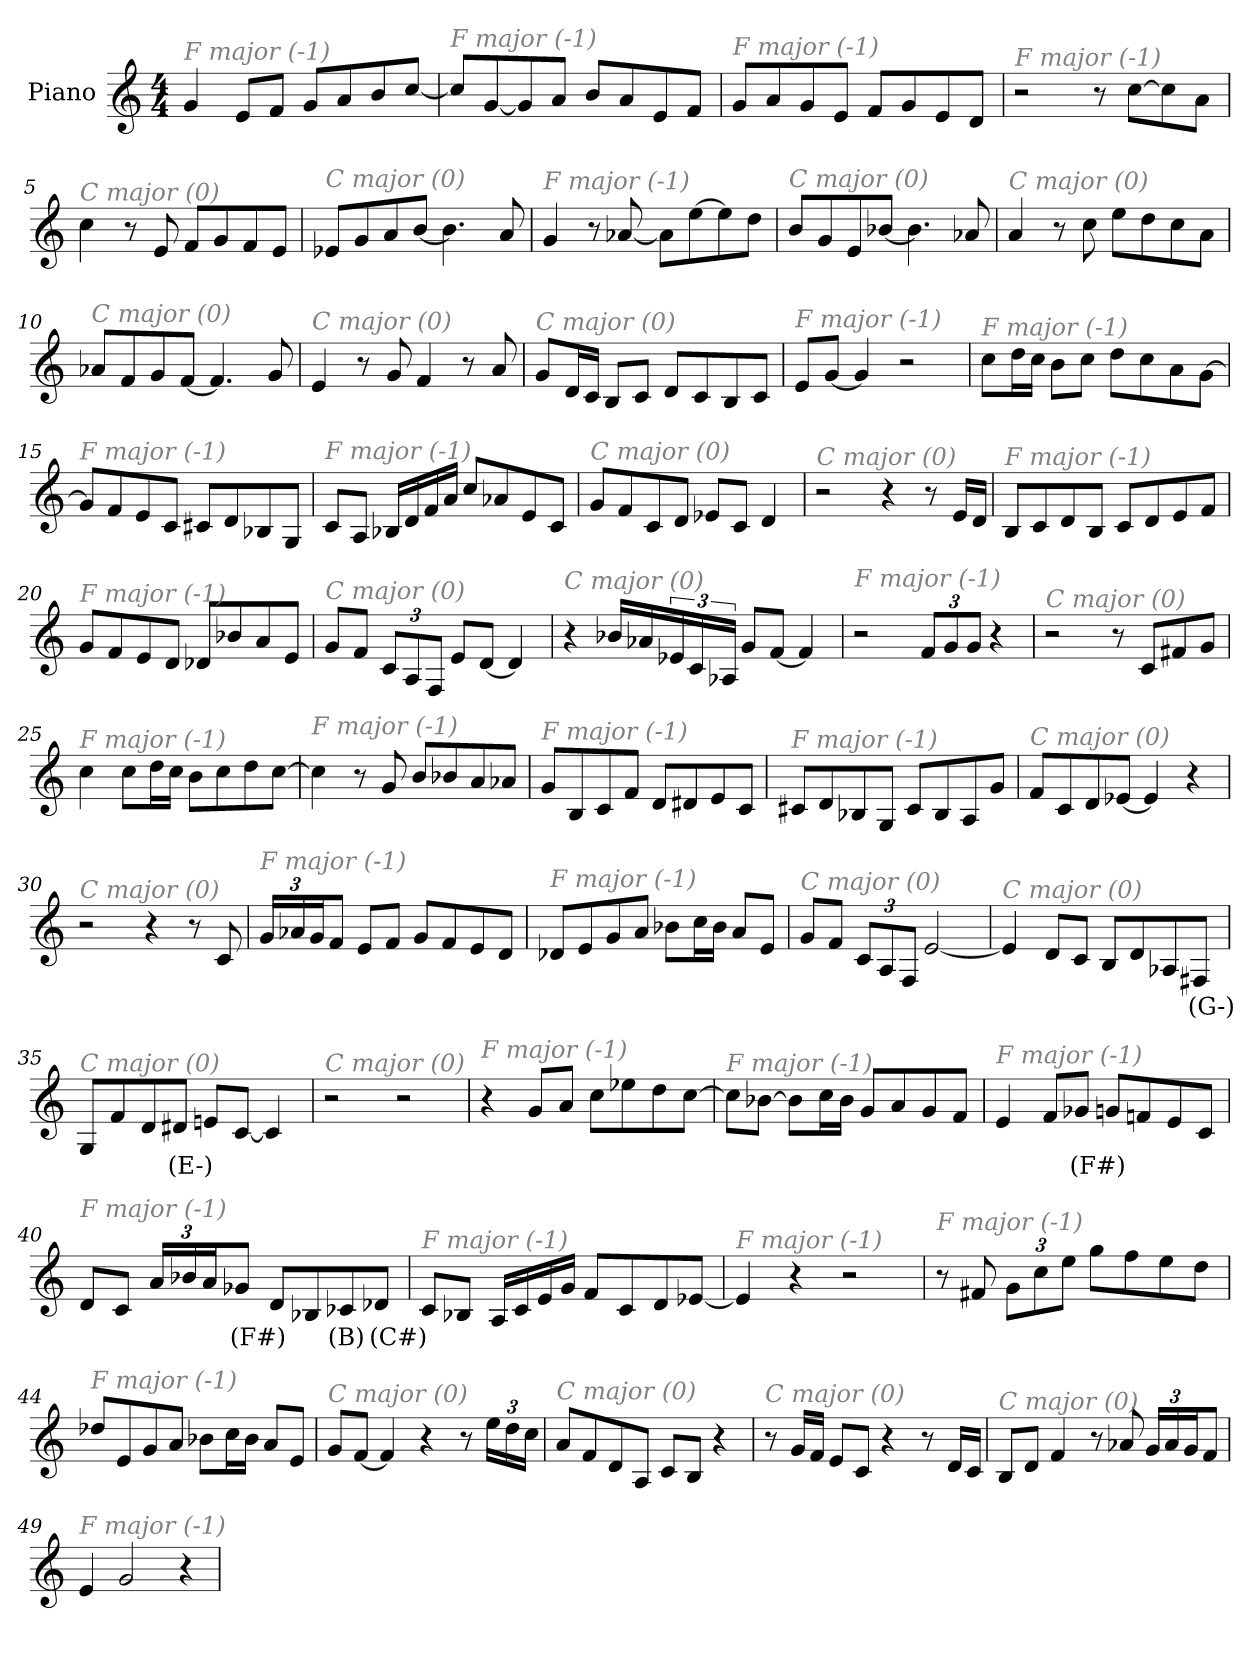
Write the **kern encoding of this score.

**kern	**text
*part1	*part1
*staff1	*staff1
*I"Piano	*
*I'Pno	*
*clefG2	*
*k[]	*
*M4/4	*
*MM200	*
=1	=1
!LO:TX:i:color=#808080:t=F major (-1)	!
4g/	.
8e/L	.
8f/J	.
8g/L	.
8a/	.
8b/	.
[8cc/J	.
=2	=2
!LO:TX:i:color=#808080:t=F major (-1)	!
8cc/L]	.
[8g/	.
8g/]	.
8a/J	.
8b/L	.
8a/	.
8e/	.
8f/J	.
=3	=3
!LO:TX:i:color=#808080:t=F major (-1)	!
8g/L	.
8a/	.
8g/	.
8e/J	.
8f/L	.
8g/	.
8e/	.
8d/J	.
=4	=4
!LO:TX:i:color=#808080:t=F major (-1)	!
2r	.
8r	.
[8cc\L	.
8cc\]	.
8a\J	.
!!LO:LB:g=z
=5	=5
!LO:TX:i:color=#808080:t=C major (0)	!
4cc\	.
8r	.
8e/	.
8f/L	.
8g/	.
8f/	.
8e/J	.
=6	=6
!LO:TX:i:color=#808080:t=C major (0)	!
8e-X/L	.
8g/	.
8a/	.
[8b/J	.
4.b\]	.
8a/	.
=7	=7
!LO:TX:i:color=#808080:t=F major (-1)	!
4g/	.
8r	.
[8a-X/	.
8a-\L]	.
[8ee\	.
8ee\]	.
8dd\J	.
=8	=8
!LO:TX:i:color=#808080:t=C major (0)	!
8b/L	.
8g/	.
8e/	.
[8b-X/J	.
4.b-\]	.
8a-X/	.
=9	=9
!LO:TX:i:color=#808080:t=C major (0)	!
4a/	.
8r	.
8cc\	.
8ee\L	.
8dd\	.
8cc\	.
8a\J	.
!!LO:LB:g=z
=10	=10
!LO:TX:i:color=#808080:t=C major (0)	!
8a-X/L	.
8f/	.
8g/	.
[8f/J	.
4.f/]	.
8g/	.
=11	=11
!LO:TX:i:color=#808080:t=C major (0)	!
4e/	.
8r	.
8g/	.
4f/	.
8r	.
8a/	.
=12	=12
!LO:TX:i:color=#808080:t=C major (0)	!
8g/L	.
16d/L	.
16c/JJ	.
8B/L	.
8c/J	.
8d/L	.
8c/	.
8B/	.
8c/J	.
=13	=13
!LO:TX:i:color=#808080:t=F major (-1)	!
8e/L	.
[8g/J	.
4g/]	.
2r	.
!!LO:LB:g=z
=14	=14
!LO:TX:i:color=#808080:t=F major (-1)	!
8cc\L	.
16dd\L	.
16cc\JJ	.
8b\L	.
8cc\J	.
8dd\L	.
8cc\	.
8a\	.
[8g\J	.
=15	=15
!LO:TX:i:color=#808080:t=F major (-1)	!
8g/L]	.
8f/	.
8e/	.
8c/J	.
8c#X/L	.
8d/	.
8B-X/	.
8G/J	.
=16	=16
!LO:TX:i:color=#808080:t=F major (-1)	!
8c/L	.
8A/J	.
16B-X/LL	.
16d/	.
16f/	.
16a/JJ	.
8cc/L	.
8a-X/	.
8e/	.
8c/J	.
=17	=17
!LO:TX:i:color=#808080:t=C major (0)	!
8g/L	.
8f/	.
8c/	.
8d/J	.
8e-X/L	.
8c/J	.
4d/	.
!!LO:LB:g=z
=18	=18
!LO:TX:i:color=#808080:t=C major (0)	!
2r	.
4r	.
8r	.
16e/LL	.
16d/JJ	.
=19	=19
!LO:TX:i:color=#808080:t=F major (-1)	!
8B/L	.
8c/	.
8d/	.
8B/J	.
8c/L	.
8d/	.
8e/	.
8f/J	.
=20	=20
!LO:TX:i:color=#808080:t=F major (-1)	!
8g/L	.
8f/	.
8e/	.
8d/J	.
8d-X/L	.
8b-X/	.
8a/	.
8e/J	.
=21	=21
!LO:TX:i:color=#808080:t=C major (0)	!
8g/L	.
8f/J	.
*Xbrackettup	*
12c/L	.
12A/	.
12F/J	.
8e/L	.
[8d/J	.
4d/]	.
!!LO:LB:g=z
=22	=22
!LO:TX:i:color=#808080:t=C major (0)	!
4r	.
16b-X/LL	.
16a-X/	.
*brackettup	*
24e-X/	.
24c/	.
24A-X/JJ	.
8g/L	.
[8f/J	.
4f/]	.
=23	=23
!LO:TX:i:color=#808080:t=F major (-1)	!
2r	.
*Xbrackettup	*
12f/L	.
12g/	.
12g/J	.
4r	.
=24	=24
!LO:TX:i:color=#808080:t=C major (0)	!
2r	.
8r	.
8c/L	.
8f#X/	.
8g/J	.
=25	=25
!LO:TX:i:color=#808080:t=F major (-1)	!
4cc\	.
8cc\L	.
16dd\L	.
16cc\JJ	.
8b\L	.
8cc\	.
8dd\	.
[8cc\J	.
!!LO:LB:g=z
=26	=26
!LO:TX:i:color=#808080:t=F major (-1)	!
4cc\]	.
8r	.
8g/	.
8b/L	.
8b-X/	.
8a/	.
8a-X/J	.
=27	=27
!LO:TX:i:color=#808080:t=F major (-1)	!
8g/L	.
8B/	.
8c/	.
8f/J	.
8d/L	.
8d#X/	.
8e/	.
8c/J	.
=28	=28
!LO:TX:i:color=#808080:t=F major (-1)	!
8c#X/L	.
8d/	.
8B-X/	.
8G/J	.
8c#/L	.
8B-/	.
8A/	.
8g/J	.
=29	=29
!LO:TX:i:color=#808080:t=C major (0)	!
8f/L	.
8c/	.
8d/	.
[8e-X/J	.
4e-/]	.
4r	.
=30	=30
!LO:TX:i:color=#808080:t=C major (0)	!
2r	.
4r	.
8r	.
8c/	.
!!LO:LB:g=z
=31	=31
!LO:TX:i:color=#808080:t=F major (-1)	!
24g/LL	.
24a-X/	.
24g/J	.
8f/J	.
8e/L	.
8f/J	.
8g/L	.
8f/	.
8e/	.
8d/J	.
=32	=32
!LO:TX:i:color=#808080:t=F major (-1)	!
8d-X/L	.
8e/	.
8g/	.
8a/J	.
8b-X\L	.
16cc\L	.
16b-\JJ	.
8a/L	.
8e/J	.
=33	=33
!LO:TX:i:color=#808080:t=C major (0)	!
8g/L	.
8f/J	.
12c/L	.
12A/	.
12F/J	.
[2e/	.
=34	=34
!LO:TX:i:color=#808080:t=C major (0)	!
4e/]	.
8d/L	.
8c/J	.
8B/L	.
8d/	.
8A-X/	.
8F#Xi/J	(G-)
!!LO:LB:g=z
=35	=35
!LO:TX:i:color=#808080:t=C major (0)	!
8G/L	.
8f/	.
8d/	.
8d#Xi/J	(E-)
8en/L	.
[8c/J	.
4c/]	.
=36	=36
!LO:TX:i:color=#808080:t=C major (0)	!
2r	.
2r	.
=37	=37
!LO:TX:i:color=#808080:t=F major (-1)	!
4r	.
8g/L	.
8a/J	.
8cc\L	.
8ee-X\	.
8dd\	.
[8cc\J	.
=38	=38
!LO:TX:i:color=#808080:t=F major (-1)	!
8cc\L]	.
[8b-X\J	.
8b-\L]	.
16cc\L	.
16b-\JJ	.
8g/L	.
8a/	.
8g/	.
8f/J	.
!!LO:LB:g=z
=39	=39
!LO:TX:i:color=#808080:t=F major (-1)	!
4e/	.
8f/L	.
8g-Xi/J	(F#)
8g/L	.
8fn/	.
8e/	.
8c/J	.
=40	=40
!LO:TX:i:color=#808080:t=F major (-1)	!
8d/L	.
8c/J	.
24a/LL	.
24b-X/	.
24a/J	.
8g-Xi/J	(F#)
8d/L	.
8B-X/	.
8c-Xj/	(B)
8d-Xi/J	(C#)
=41	=41
!LO:TX:i:color=#808080:t=F major (-1)	!
8c/L	.
8B-X/J	.
16A/LL	.
16c/	.
16e/	.
16g/JJ	.
8f/L	.
8c/	.
8d/	.
[8e-X/J	.
=42	=42
!LO:TX:i:color=#808080:t=F major (-1)	!
4e-/]	.
4r	.
2r	.
!!LO:PB:g=z
=43	=43
!LO:TX:i:color=#808080:t=F major (-1)	!
8r	.
8f#X/	.
12g\L	.
12cc\	.
12ee\J	.
8gg\L	.
8ff\	.
8ee\	.
8dd\J	.
=44	=44
!LO:TX:i:color=#808080:t=F major (-1)	!
8dd-X/L	.
8e/	.
8g/	.
8a/J	.
8b-X\L	.
16cc\L	.
16b-\JJ	.
8a/L	.
8e/J	.
=45	=45
!LO:TX:i:color=#808080:t=C major (0)	!
8g/L	.
[8f/J	.
4f/]	.
4r	.
8r	.
24ee\LL	.
24dd\	.
24cc\JJ	.
=46	=46
!LO:TX:i:color=#808080:t=C major (0)	!
8a/L	.
8f/	.
8d/	.
8A/J	.
8c/L	.
8B/J	.
4r	.
!!LO:LB:g=z
=47	=47
!LO:TX:i:color=#808080:t=C major (0)	!
8r	.
16g/LL	.
16f/JJ	.
8e/L	.
8c/J	.
4r	.
8r	.
16d/LL	.
16c/JJ	.
=48	=48
!LO:TX:i:color=#808080:t=C major (0)	!
8B/L	.
8d/J	.
4f/	.
8r	.
8a-X/	.
24g/LL	.
24a-/	.
24g/J	.
8f/J	.
=49	=49
!LO:TX:i:color=#808080:t=F major (-1)	!
4e/	.
2g/	.
4r	.
=	=
*-	*-
